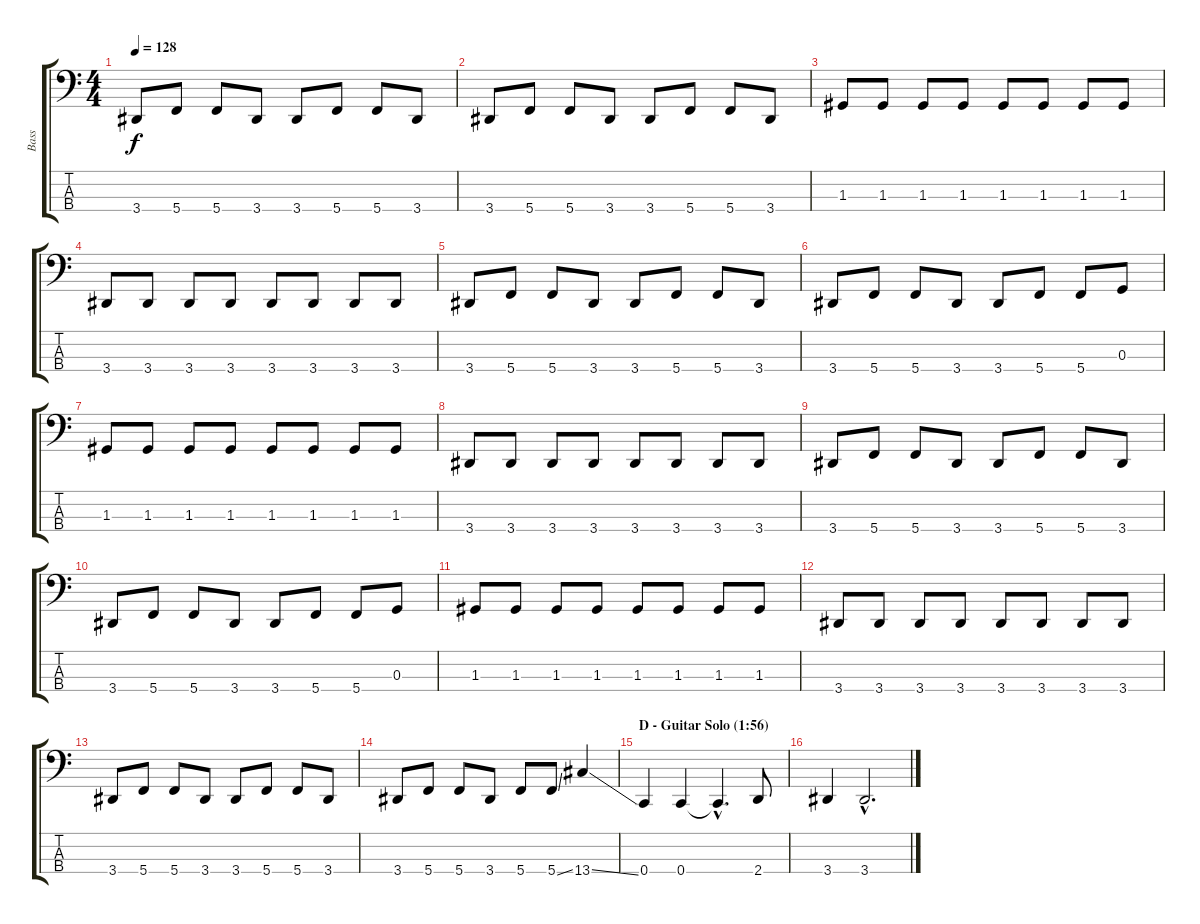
\track ("Bass" "Bass") {instrument electricbasspick}
\staff {score tabs}
\tuning (F2 C2 G1 C1) {hide}
\ts (4 4)
\tempo 128
\clef f4
\ks c
3.4.8{dy f} 5.4.8 5.4.8 3.4.8 3.4.8 5.4.8 5.4.8 3.4.8 |
3.4.8 5.4.8 5.4.8 3.4.8 3.4.8 5.4.8 5.4.8 3.4.8 |
1.3.8 1.3.8 1.3.8 1.3.8 1.3.8 1.3.8 1.3.8 1.3.8 |
3.4.8 3.4.8 3.4.8 3.4.8 3.4.8 3.4.8 3.4.8 3.4.8 |
3.4.8 5.4.8 5.4.8 3.4.8 3.4.8 5.4.8 5.4.8 3.4.8 |
3.4.8 5.4.8 5.4.8 3.4.8 3.4.8 5.4.8 5.4.8 0.3.8 |
1.3.8 1.3.8 1.3.8 1.3.8 1.3.8 1.3.8 1.3.8 1.3.8 |
3.4.8 3.4.8 3.4.8 3.4.8 3.4.8 3.4.8 3.4.8 3.4.8 |
3.4.8 5.4.8 5.4.8 3.4.8 3.4.8 5.4.8 5.4.8 3.4.8 |
3.4.8 5.4.8 5.4.8 3.4.8 3.4.8 5.4.8 5.4.8 0.3.8 |
1.3.8 1.3.8 1.3.8 1.3.8 1.3.8 1.3.8 1.3.8 1.3.8 |
3.4.8 3.4.8 3.4.8 3.4.8 3.4.8 3.4.8 3.4.8 3.4.8 |
3.4.8 5.4.8 5.4.8 3.4.8 3.4.8 5.4.8 5.4.8 3.4.8 |
3.4.8 5.4.8 5.4.8 3.4.8 5.4.8 5.4{ss}.8 13.4{ss}.4 |
\section ("" "D - Guitar Solo (1:56)")
0.4.4 0.4.4 0.4{hac t}.4{d} 2.4.8 |
3.4.4 3.4{hac}.2{d}
